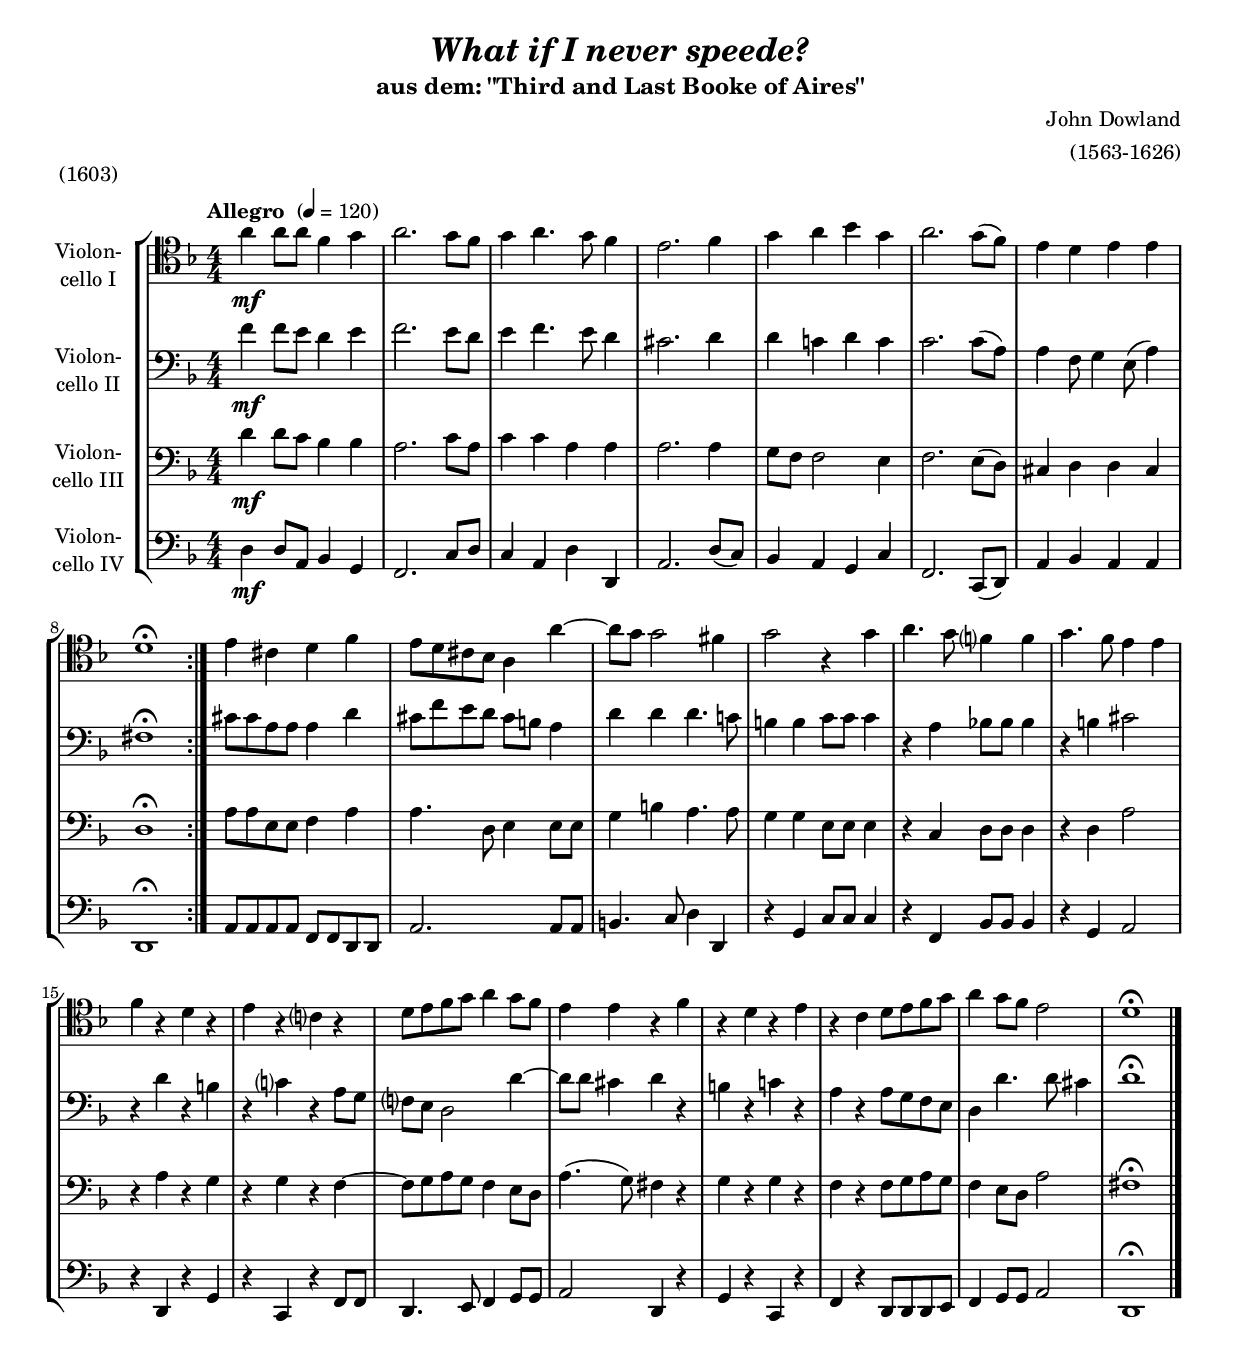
\version "2.14.2"
\include "deutsch.ly"

#(set-global-staff-size 18)

\header {
  title     = \markup \bold \italic "What if I never speede?"
  subtitle  = "aus dem: \"Third and Last Booke of Aires\""
  composer  = "John Dowland"
  arranger  =" (1563-1626)"
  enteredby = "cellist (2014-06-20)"
  piece     = "(1603)"
}

voiceconsts = {
  \key a \minor
  \time 4/4
  \clef "bass"
  \tempo "Allegro " 4=120
  \numericTimeSignature
  \compressFullBarRests
}

mihi = "clarinet"
milo = "bassoon"

va = \relative c'' {
   \voiceconsts
   \clef "tenor"

   \repeat volta 2 {
     e4\mf e8 e c4 d
     e2. d8 c
     d4 e4. d8 c4
     h2. c4

     d e f d
     e2. d8( c)
     h4 a h h
     a1\fermata
   }

   h4 gis a c
   h8 a gis f e4 e'~
   e8 d d2 cis4

   d2 r4 d
   e4. d8 c?4 c
   d4. c8 h4 h
   c r a r

   h r g? r
   a8 h c d e4 d8 c
   h4 h r c
   r a r h

   r g a8 h c d
   e4 d8 c h2
   a1\fermata \bar "|."
}

vb = \relative c'' {
   \voiceconsts

   \repeat volta 2 {
     c4\mf c8 h a4 h
     c2. h8 a
     h4 c4. h8 a4
     gis2. a4

     a g! a g
     g2. g8( e)
     e4 c8 d4 h8( e4)
     cis1\fermata
   }

   gis'8 gis e e e4 a
   gis8 c h a gis fis e4
   a a a4. g!8

   fis4 fis g8 g g4
   r e f!8 f f4
   r fis gis2
   r4 a r fis

   r g? r e8 d
   c? h a2 a'4~
   a8 a gis4 a r
   fis r g! r

   e r e8 d c h
   a4 a'4. a8 gis4
   a1\fermata \bar "|."
}

vc = \relative c'' {
   \voiceconsts

   \repeat volta 2 {
     a4\mf a8 g f4 f
     e2. g8 e
     g4 g e e
     e2. e4

     d8 c c2 h4
     c2. h8( a)
     gis4 a a gis
     a1\fermata
   }

   e'8 e h h c4 e
   e4. a,8 h4 h8 h
   d4 fis e4. e8

   d4 d h8 h h4
   r g a8 a a4
   r a e'2
   r4 e r d

   r d r c~
   c8 d e d c4 h8 a
   e'4.( d8) cis4 r
   d r d r

   c r c8 d e d
   c4 h8 a e'2
   cis1\fermata \bar "|."
}

vd = \relative c' {
   \voiceconsts
   \clef "bass"

   \repeat volta 2 {
     a4\mf a8 e f4 d
     c2. g'8 a
     g4 e a a,
     e'2. a8( g)

     f4 e d g
     c,2. g8( a)
     e'4 f e e
     a,1\fermata
   }

   e'8 e e e c c a a
   e'2. e8 e
   fis4. g8 a4 a,

   r d g8 g g4
   r4 c, f8 f f4
   r d e2
   r4 a, r d

   r g, r c8 c
   a4. h8 c4 d8 d
   e2 a,4 r
   d r g, r

   c r a8 a a h
   c4 d8 d e2
   a,1\fermata \bar "|."
}


music = \new StaffGroup <<
      \new Staff {
        \set Staff.midiInstrument = \mihi
        \set Staff.instrumentName = \markup \center-column { "Violon-" "cello I" }
        \transpose a d { \va }
      }

      \new Staff {
        \set Staff.midiInstrument = \milo
        \set Staff.instrumentName = \markup \center-column { "Violon-" "cello II" }
        \transpose a d { \vb }
      }

      \new Staff {
        \set Staff.midiInstrument = \milo
        \set Staff.instrumentName = \markup \center-column { "Violon-" "cello III" }
        \transpose a d { \vc }
      }

      \new Staff {
        \set Staff.midiInstrument = \milo
        \set Staff.instrumentName = \markup \center-column { "Violon-" "cello IV" }
        \transpose a d { \vd }
      }
>>

\book {
  \score {
   \music
    \layout {}
  }

  \score {
    \unfoldRepeats \music

    \midi {
      \context {
        \Score
      }
    }
  }
}
